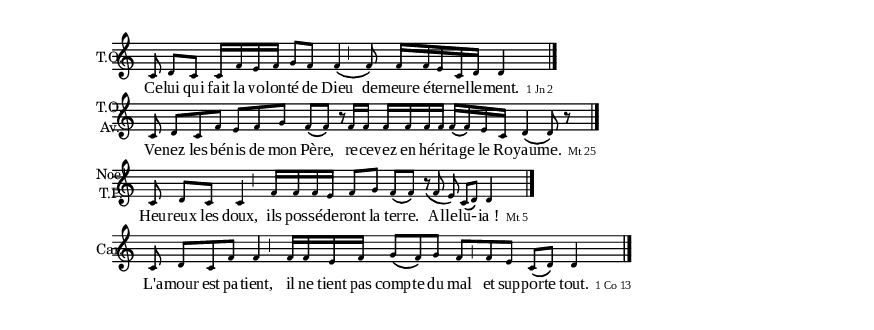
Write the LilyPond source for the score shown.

\version "2.10.0"
\include "definitions.ly"
%\markup { psaume 36 }



\relative c' { 
	\new Staff {
		\cadenzaOn
		\set Staff.instrumentName = \markup{ \center-align { T.O. } }
		
		c8 d[ c] c16[ f e f] g8[ f] \times 2/3 { f4\(  \cesure \pespace f8\) } f16[ f e c d] d4
		
		
		
		\endBar
	}

	\addlyrics {
		Ce -- lui qui fait la vo -- lon -- té de Dieu de -- meure é -- ter -- nel -- le -- ment.
		\markup { \citation #"1 Jn 2" } }
	
	
}
\relative c' { 
	\new Staff {
		\cadenzaOn
		\set Staff.instrumentName = \markup{ \center-align { T.O. Av. } }
		
		c8 \times 2/3 { d[ c  f] } \times 2/3 { e[ f  g] } f[\( f\)] 
		\pespace
		r8 f16[ f] f[ f f f] f[\( f\) e c] d4\( d8\) r
		
		
		
		\endBar
	}

	\addlyrics {
		Ve -- nez les bé -- nis de mon Pè -- re, re -- ce -- vez en hé -- ri -- ta -- ge le Ro -- yau -- me.
		\markup { \citation #"Mt 25" } }
	
	
}
\relative c' { 
	\new Staff {
		\cadenzaOn
		\set Staff.instrumentName = \markup{ \center-align { Noël T.P. } }
		
		c8 d[ c] c4 \cesure \pespace f16[ f f e] f8 [ g] f[\( f\)] 
		\pespace
		\times 2/3 {  r_\( f  e\)] } c[\( d\)] d4
		
		
		
		\endBar
	}

	\addlyrics {
		Heu -- reux les doux, ils pos -- sé -- de -- ront la ter -- re. "Al" -- le -- lu -- - -- "ia !"
		\markup { \citation #"Mt 5" } }
	
	
}
\relative c' { 
	\new Staff {
		\cadenzaOn
		\set Staff.instrumentName = \markup{ \center-align { Car. } }
		
		c8 \times 2/3 { d[ c  f] } f4 \cesure \pespace f16[ f e f] \times 2/3 { g8[\( f\) g] } \times 2/3 { f[ \cesurebasse \pespace f e] } c[\( d\)] d4
		
		
		\endBar
		
	}

	\addlyrics {
		L'a -- mour est pa -- tient, il ne tient pas comp -- te du mal et sup -- por -- te tout.
		\markup { \citation #"1 Co 13" } }
	
	
}
